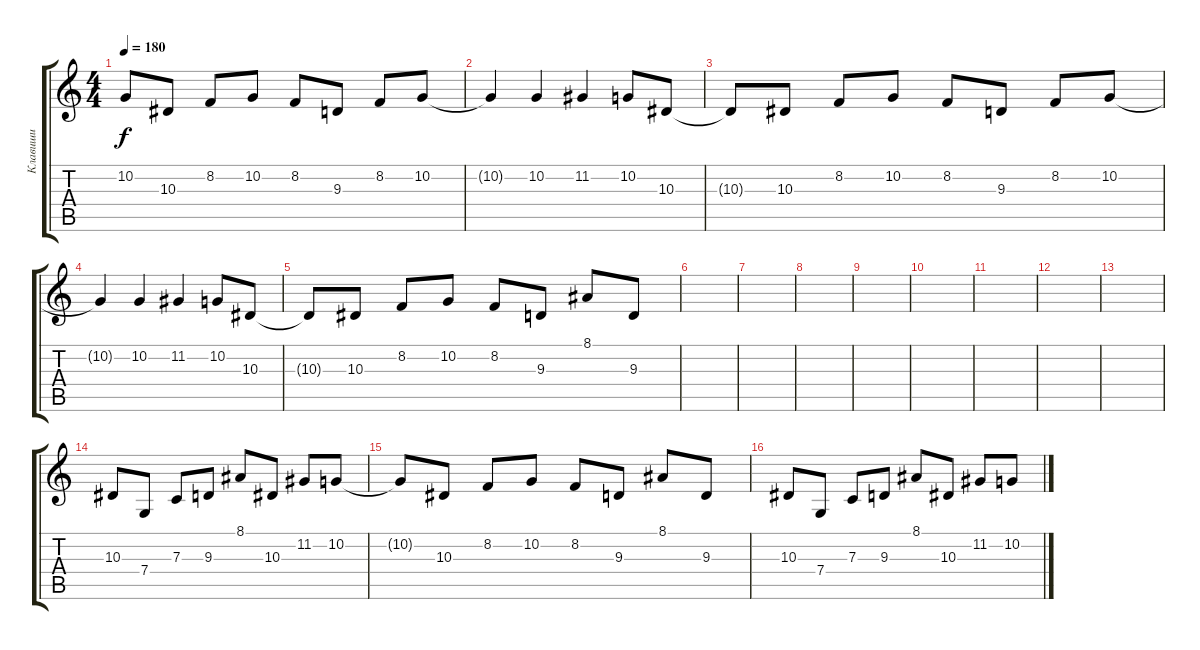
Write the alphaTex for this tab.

\track ("Клавиши" "Клавиши") {instrument stringensemble1}
\staff {score tabs}
\tuning (D4 A3 F3 C3 G2 C2) {hide}
\ts (4 4)
\tempo 180
\clef g2
\ks c
10.2{t}.8{dy f} 10.3.8 8.2.8 10.2.8 8.2.8 9.3.8 8.2.8 10.2.8 |
10.2{t}.4 10.2.4 11.2.4 10.2.8 10.3.8 |
10.3{t}.8 10.3.8 8.2.8 10.2.8 8.2.8 9.3.8 8.2.8 10.2.8 |
10.2{t}.4 10.2.4 11.2.4 10.2.8 10.3.8 |
10.3{t}.8 10.3.8 8.2.8 10.2.8 8.2.8 9.3.8 8.1.8 9.3.8 |
|
|
|
|
|
|
|
|
10.3.8 7.4.8 7.3.8 9.3.8 8.1.8 10.3.8 11.2.8 10.2.8 |
10.2{t}.8 10.3.8 8.2.8 10.2.8 8.2.8 9.3.8 8.1.8 9.3.8 |
10.3.8 7.4.8 7.3.8 9.3.8 8.1.8 10.3.8 11.2.8 10.2.8
